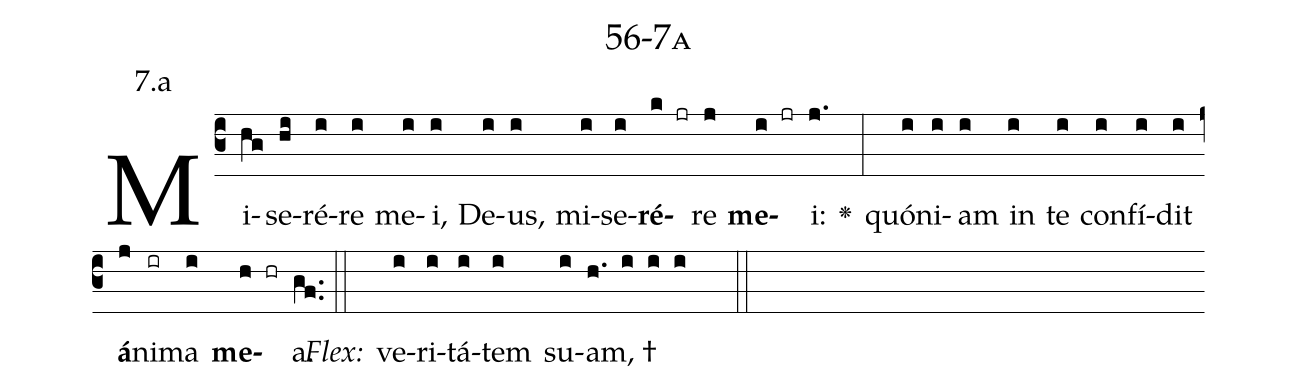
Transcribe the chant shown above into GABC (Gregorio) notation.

name: 56-7a;
annotation: 7.a;
%%
(c3)Mi(hg)se(hi)ré(i)re(i) me(i)i,(i) De(i)us,(i) mi(i)se(i)<b>ré</b>(k jr)re(j) <b>me</b>(i jr)i:(j.) <v>\greheightstar</v>(:) quón(i)i(i)am(i) in(i) te(i) con(i)fí(i)dit(i) <b>á</b>(j)ni(ir)ma(i) <b>me</b>(h hr)a.(gf..) (::)
<i>Flex:</i>()  ve(i)ri(i)tá(i)tem(i) su(i)am, †(h. i i i  ::)

%E(i) u(i) o(j) u(i) a(h) e.(gf..) (::)
